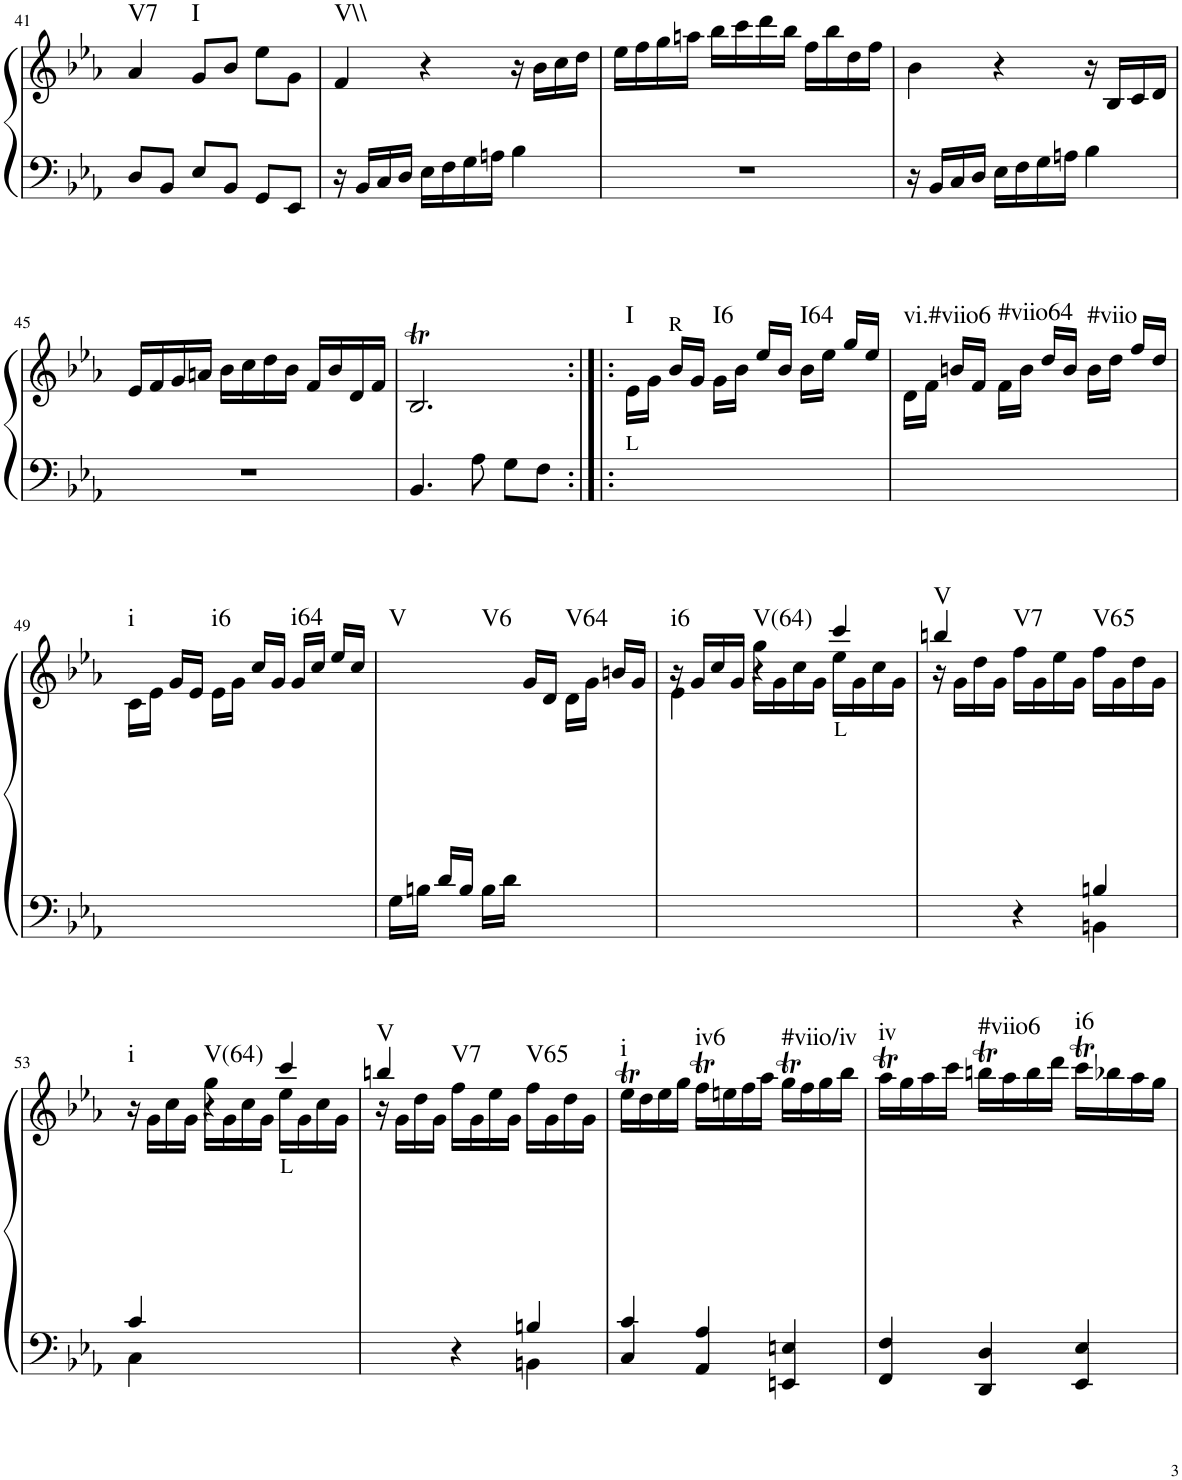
**kern	**kern	**harte
*part1	*part1	*part1
*staff2	*staff1	*
*I"Piano	*	*
*I'Pno.	*	*
!!LO:PB:g=z
*clefF4	*clefG2	*
*k[b-e-a-]	*k[b-e-a-]	*
*M3/4	*M3/4	*
=41	=41	=41
!	!	!LO:H:kt=V7
8D/L	4a-/	N
8BB-/J	.	.
!	!	!LO:H:kt=I
8E-/L	8g/L	N
8BB-/J	8b-/J	.
8GG/L	8ee-\L	.
8EE-/J	8g\J	.
=42	=42	=42
!	!	!LO:H:kt=V\\
16r	4f/	N
16BB-/LL	.	.
16C/	.	.
16D/JJ	.	.
16E-\LL	4r	.
16F\	.	.
16G\	.	.
16An\JJ	.	.
4B-\	16r	.
.	16b-\LL	.
.	16cc\	.
.	16dd\JJ	.
=43	=43	=43
2.r	16ee-\LL	.
.	16ff\	.
.	16gg\	.
.	16aan\JJ	.
.	16bb-\LL	.
.	16ccc\	.
.	16ddd\	.
.	16bb-\JJ	.
.	16ff\LL	.
.	16bb-\	.
.	16dd\	.
.	16ff\JJ	.
=44	=44	=44
16r	4b-\	.
16BB-/LL	.	.
16C/	.	.
16D/JJ	.	.
16E-\LL	4r	.
16F\	.	.
16G\	.	.
16An\JJ	.	.
4B-\	16r	.
.	16B-/LL	.
.	16c/	.
.	16d/JJ	.
!!LO:LB:g=z
=45	=45	=45
2.r	16e-/LL	.
.	16f/	.
.	16g/	.
.	16an/JJ	.
.	16b-\LL	.
.	16cc\	.
.	16dd\	.
.	16b-\JJ	.
.	16f/LL	.
.	16b-/	.
.	16d/	.
.	16f/JJ	.
=46	=46	=46
4.BB-/	2.B-T/	.
8A-\	.	.
8G\L	.	.
8F\J	.	.
=47:|!|:	=47:|!|:	=47:|!|:
!	!LO:TX:b:t=L	!LO:H:kt=I
2.ryy	16e-\LL	N
.	16g\JJ	.
!	!LO:TX:a:t=R	!
.	16b-/LL	.
.	16g/JJ	.
!	!	!LO:H:kt=I6
.	16g\LL	N
.	16b-\JJ	.
.	16ee-/LL	.
.	16b-/JJ	.
!	!	!LO:H:kt=I64
.	16b-\LL	N
.	16ee-\JJ	.
.	16gg/LL	.
.	16ee-/JJ	.
=48	=48	=48
!	!	!LO:H:kt=vi.#viio6
2.ryy	16d\LL	N
.	16f\JJ	.
.	16bn/LL	.
.	16f/JJ	.
!	!	!LO:H:kt=#viio64
.	16f\LL	N
.	16b\JJ	.
.	16dd/LL	.
.	16b/JJ	.
!	!	!LO:H:kt=#viio
.	16b\LL	N
.	16dd\JJ	.
.	16ff/LL	.
.	16dd/JJ	.
!!LO:LB:g=z
=49	=49	=49
!	!	!LO:H:kt=i
2.ryy	16c\LL	N
.	16e-\JJ	.
.	16g/LL	.
.	16e-/JJ	.
!	!	!LO:H:kt=i6
.	16e-\LL	N
.	16g\JJ	.
.	16cc/LL	.
.	16g/JJ	.
!	!	!LO:H:kt=i64
.	16g/LL	N
.	16cc/JJ	.
.	16ee-/LL	.
.	16cc/JJ	.
=50	=50	=50
!	!	!LO:H:kt=V
16G\LL	4ryy	N
16Bn\JJ	.	.
16d/LL	.	.
16B/JJ	.	.
!	!	!LO:H:kt=V6
16B\LL	8ryy	N
16d\JJ	.	.
8ryy	16g/LL	.
.	16d/JJ	.
!	!	!LO:H:kt=V64
4ryy	16d\LL	N
.	16g\JJ	.
.	16bn/LL	.
.	16g/JJ	.
=51	=51	=51
*	*^	*
!	!	!	!LO:H:kt=i6
4ryy	16r	4e-\	N
.	16g/LL	.	.
.	16cc/	.	.
.	16g/JJ	.	.
!	!	!	!LO:H:kt=V(64)
4r	16gg\LL	4ryy	N
.	16g\	.	.
.	16cc\	.	.
.	16g\JJ	.	.
!LO:TX:a:t=L	!	!	!
4ryy	16ee-\LL	4ccc/	.
.	16g\	.	.
.	16cc\	.	.
.	16g\JJ	.	.
=52	=52	=52	=52
*^	*	*	*
!	!	!	!	!LO:H:kt=V
4ryy	2ryy	16r	4bbn/	N
.	.	16g\LL	.	.
.	.	16dd\	.	.
.	.	16g\JJ	.	.
!	!	!	!	!LO:H:kt=V7
4r	.	16ff\LL	2ryy	N
.	.	16g\	.	.
.	.	16ee-\	.	.
.	.	16g\JJ	.	.
!	!	!	!	!LO:H:kt=V65
4Bn/	4BBn\	16ff\LL	.	N
.	.	16g\	.	.
.	.	16dd\	.	.
.	.	16g\JJ	.	.
!!LO:LB:g=z	!!
=53	=53	=53	=53	=53
!	!	!	!	!LO:H:kt=i
4c/	4C\	16r	2ryy	N
.	.	16g\LL	.	.
.	.	16cc\	.	.
.	.	16g\JJ	.	.
!	!	!	!	!LO:H:kt=V(64)
4r	4ryy	16gg\LL	.	N
.	.	16g\	.	.
.	.	16cc\	.	.
.	.	16g\JJ	.	.
!LO:TX:a:t=L	!	!	!	!
4ryy	4ryy	16ee-\LL	4ccc/	.
.	.	16g\	.	.
.	.	16cc\	.	.
.	.	16g\JJ	.	.
=54	=54	=54	=54	=54
!	!	!	!	!LO:H:kt=V
4ryy	2ryy	16r	4bbn/	N
.	.	16g\LL	.	.
.	.	16dd\	.	.
.	.	16g\JJ	.	.
!	!	!	!	!LO:H:kt=V7
4r	.	16ff\LL	2ryy	N
.	.	16g\	.	.
.	.	16ee-\	.	.
.	.	16g\JJ	.	.
!	!	!	!	!LO:H:kt=V65
4Bn/	4BBn\	16ff\LL	.	N
.	.	16g\	.	.
.	.	16dd\	.	.
.	.	16g\JJ	.	.
*	*	*v	*v	*
=55	=55	=55	=55
!	!	!	!LO:H:kt=i
4c/	4C/	16ee-T\LL	N
.	.	16dd\	.
.	.	16ee-\	.
.	.	16gg\JJ	.
!	!	!	!LO:H:kt=iv6
4A-/	4AA-/	16ffT\LL	N
.	.	16een\	.
.	.	16ff\	.
.	.	16aa-\JJ	.
!	!	!	!LO:H:kt=#viio/iv
4En/	4EEn/	16ggt\LL	N
.	.	16ff\	.
.	.	16gg\	.
.	.	16bb-\JJ	.
=56	=56	=56	=56
!	!	!	!LO:H:kt=iv
4F/	4FF/	16aa-T\LL	N
.	.	16gg\	.
.	.	16aa-\	.
.	.	16ccc\JJ	.
!	!	!	!LO:H:kt=#viio6
4D/	4DD/	16bbnt\LL	N
.	.	16aa-\	.
.	.	16bb\	.
.	.	16ddd\JJ	.
!	!	!	!LO:H:kt=i6
4E-/	4EE-/	16cccT\LL	N
.	.	16bb-X\	.
.	.	16aa-\	.
.	.	16gg\JJ	.
*v	*v	*	*
=	=	=
*-	*-	*-
